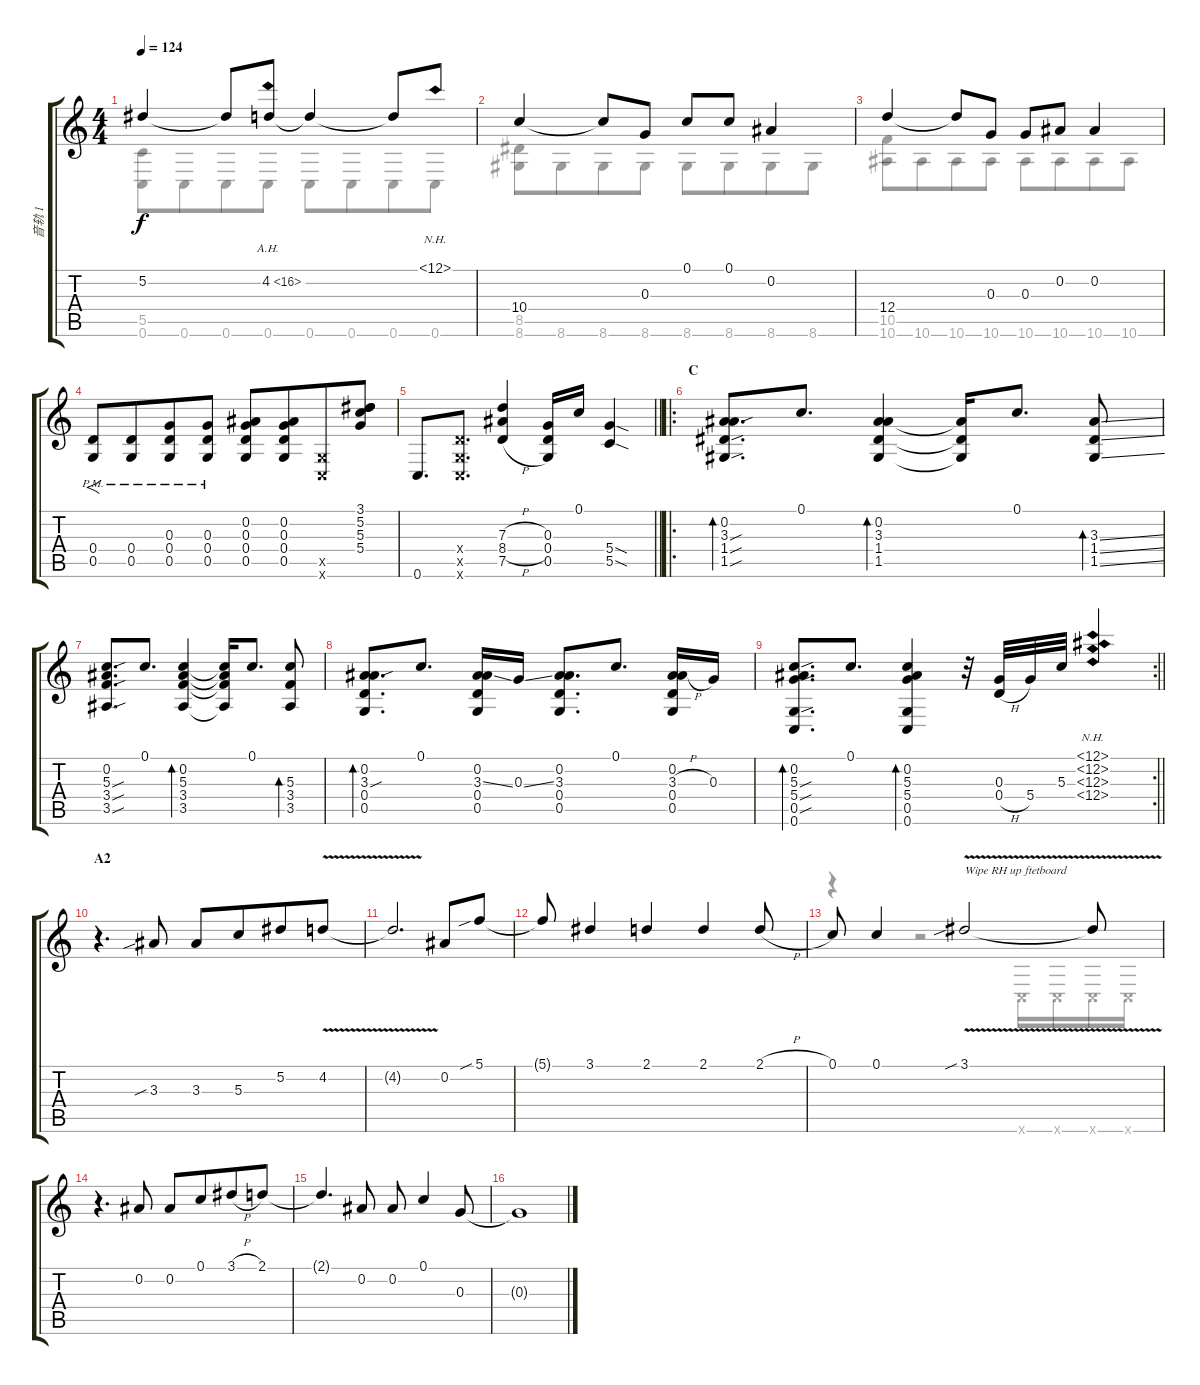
\track ("音轨 1" "音轨 1") {instrument acousticguitarsteel}
\staff {score tabs}
\tuning (C4 Bb3 G3 D3 G2 C2) {hide}
\voice
\ts (4 4)
\tempo 124
\clef g2
\ks c
5.2{t}.4{dy f} 5.2{t}.8 4.2{ah 12}.8 4.2{t}.4 4.2{t}.8 12.1{nh}.8 |
10.4.4 10.4{t}.8 0.3.8 0.1.8 0.1.8 0.2.4 |
12.4.4 12.4{t}.8 0.3.8 0.3.8 0.2.8 0.2.4 |
(0.4{pm} 0.5{pm}).8{f} (0.4{pm} 0.5{pm}).8{beam merge} (0.3{pm} 0.4{pm} 0.5{pm}).8 (0.3{pm} 0.4{pm} 0.5{pm}).8 (0.2 0.3 0.4 0.5).8 (0.2 0.3 0.4 0.5).8{beam merge} (0.5{x} 0.6{x}).8 (3.1 5.2 5.3 5.4).8 |
\barLineRight lightlight
0.6.8{d} (0.4{x} 0.5{x} 0.6{x}).8{d} (7.3{h} 8.4{h} 7.5{h}).4 (0.3 0.4 0.5).16 0.1.16 (5.4{sod} 5.5{sod}).4 |
\ro
\section ("" "C")
(0.2 3.3{sou} 1.4{sou} 1.5{sou}).8{d bd 60} 0.1.8{d} (0.2 3.3 1.4 1.5).4{bd 60} (3.3{t} 1.4{t} 1.5{t}).16 0.1.8{d} (3.3{ss} 1.4{ss} 1.5{ss}).8{bd 60} |
(0.2 5.3{sou} 3.4{sou} 3.5{sou}).8{d} 0.1.8{d} (0.2 5.3 3.4 3.5).4{bd 60} (0.2{t} 5.3{t} 3.4{t} 3.5{t}).16 0.1.8{d} (5.3 3.4 3.5).8{bd 60} |
(0.2 3.3{sou} 0.4 0.5).8{d bd 60} 0.1.8{d} (0.2 3.3{ss} 0.4 0.5).16 0.3{ss}.16 (0.2 3.3 0.4 0.5).8{d} 0.1.8{d} (0.2 3.3{h} 0.4 0.5).16 0.3.16 |
\rc 2
\barLineRight lightlight
(0.2 5.3{sou} 5.4{sou} 0.5{sou} 0.6).8{d bd 60} 0.1.8{d} (0.2 5.3 5.4 0.5 0.6).4{bd 60} r.32 (0.3 0.4{h}).32 5.4.32 5.3.32 (12.1{nh} 12.2{nh} 12.3{nh} 12.4{nh}).4{beam Up} |
\section ("" "A2")
r.4{d} 3.3{sib}.8 3.3.8{beam Up} 5.3.8{beam Up beam merge} 5.2.8{beam Up} 4.2{v}.8{beam Up} |
4.2{t}.2{d beam Up} 0.2.8{beam Up} 5.1{sib}.8{beam Up} |
5.1{t}.8{beam Up} 3.1.4{beam Up} 2.1.4{beam Up} 2.1.4{beam Up} 2.1{h}.8{beam Up} |
0.1.8 0.1.4 3.1{v sib}.2{txt "Wipe RH up ftetboard"} 3.1{t}.8 |
r.4{d} 0.2.8 0.2.8{beam Up} 0.1.8{beam Up beam merge} 3.1{h}.8{beam Up} 2.1.8{beam Up} |
2.1{t}.4{d beam Up} 0.2.8 0.2.8 0.1.4{beam Up} 0.3.8 |
0.3{t}.1
\voice
\clef g2
\ottava regular
\simile none
\ks c
(5.5 0.6).8{dy f} 0.6.8{beam merge} 0.6.8 0.6.8 0.6.8 0.6.8{beam merge} 0.6.8 0.6.8 |
(8.5 8.6).8 8.6.8{beam merge} 8.6.8 8.6.8 8.6.8 8.6.8{beam merge} 8.6.8 8.6.8 |
(10.5 10.6).8 10.6.8{beam merge} 10.6.8 10.6.8 10.6.8 10.6.8{beam merge} 10.6.8 10.6.8 |
|
\barLineRight lightlight
|
|
|
|
\barLineRight lightlight
|
|
|
|
r.4 r.2 0.6{x}.16 0.6{x}.16 0.6{x}.16 0.6{x}.16 |
|
|
